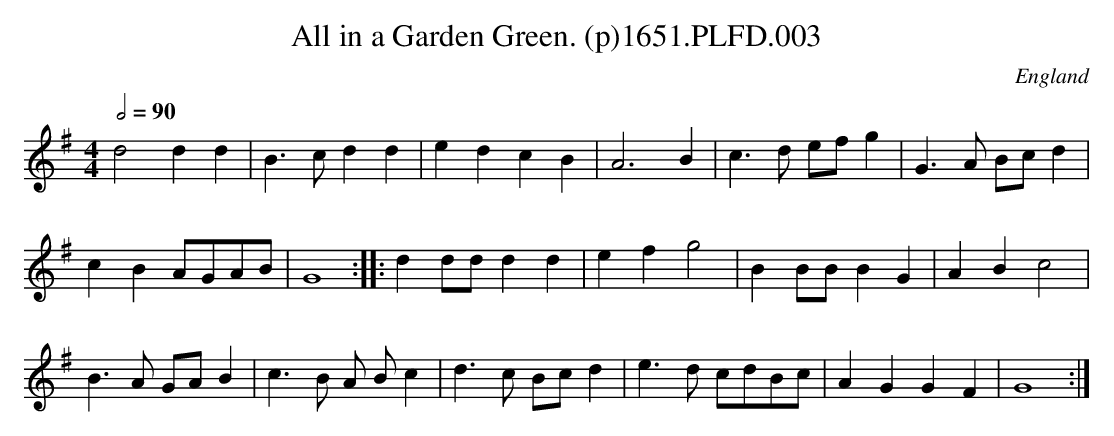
X:1
T:All in a Garden Green. (p)1651.PLFD.003
M:4/4
L:1/8
Q:1/2=90
O:England
K:G
d4 d2 d2 |B3 c d2 d2 | e2 d2 c2 B2|\
A6 B2 |c3 d ef g2| G3 A Bc d2|
c2 B2 AGAB |G8:||:d2 dd d2 d2 | e2 f2 g4|\
B2 BB  B2 G2| A2 B2 c4|
B3 A GA B2|  c3 B A Bc2 | d3 c Bc d2 |\
e3 d cdBc |A2 G2 G2 F2| G8:|
